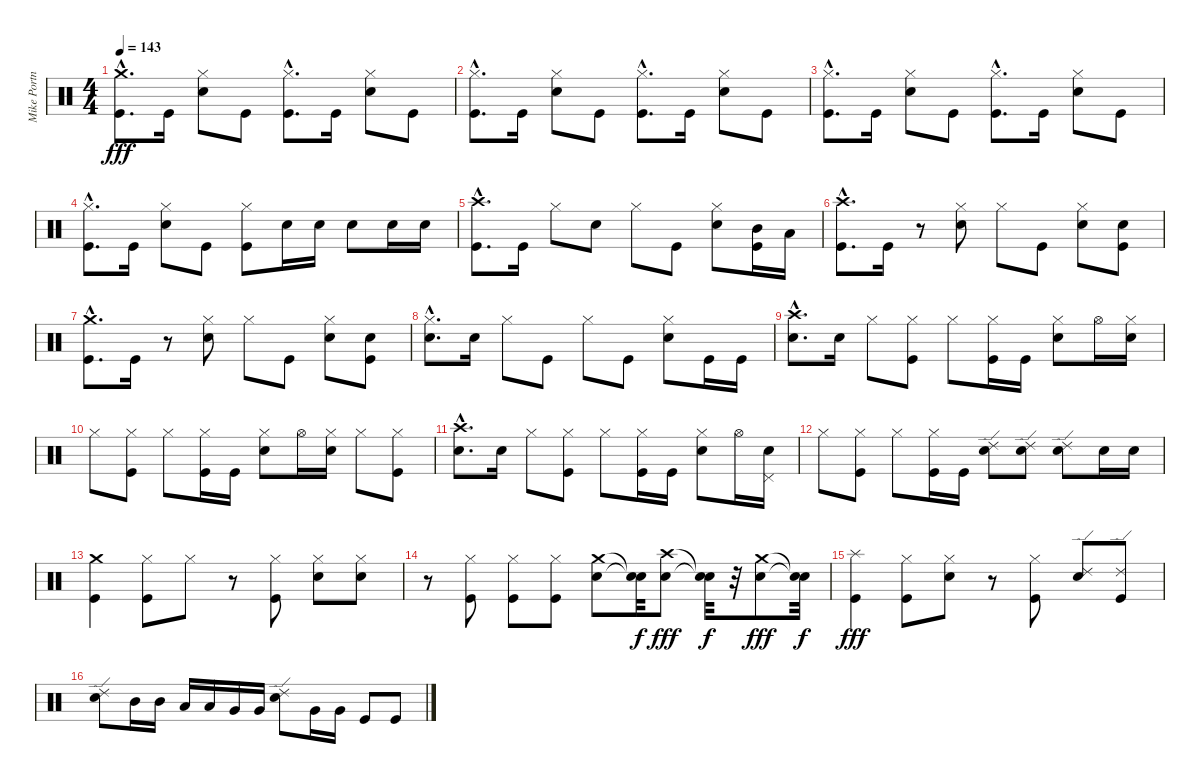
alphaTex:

\track ("Mike Portnoy (Drums)" "Mike Portn") {instrument percussion}
\staff {score}
\articulation defaults
\ts (4 4)
\tempo 143
\clef neutral
\ks c
("Crash medium (hit)" "Kick (hit)"{hac}).8{d dy fff} "Kick (hit)".16 ("Electric Snare (hit)" "Hi-Hat (closed)").8 "Kick (hit)".8 ("Hi-Hat (closed)" "Kick (hit)"{hac}).8{d} "Kick (hit)".16 ("Electric Snare (hit)" "Hi-Hat (closed)").8 "Kick (hit)".8 |
("Hi-Hat (closed)" "Kick (hit)"{hac}).8{d} "Kick (hit)".16 ("Electric Snare (hit)" "Hi-Hat (closed)").8 "Kick (hit)".8 ("Hi-Hat (closed)" "Kick (hit)"{hac}).8{d} "Kick (hit)".16 ("Electric Snare (hit)" "Hi-Hat (closed)").8 "Kick (hit)".8 |
("Hi-Hat (closed)" "Kick (hit)"{hac}).8{d} "Kick (hit)".16 ("Electric Snare (hit)" "Hi-Hat (closed)").8 "Kick (hit)".8 ("Hi-Hat (closed)" "Kick (hit)"{hac}).8{d} "Kick (hit)".16 ("Electric Snare (hit)" "Hi-Hat (closed)").8 "Kick (hit)".8 |
("Hi-Hat (closed)" "Kick (hit)"{hac}).8{d} "Kick (hit)".16 ("Electric Snare (hit)" "Hi-Hat (closed)").8 "Kick (hit)".8 ("Hi-Hat (closed)" "Kick (hit)").8 "Electric Snare (hit)".16 "Electric Snare (hit)".16 "Electric Snare (hit)".8 "Electric Snare (hit)".16 "Electric Snare (hit)".16 |
("Crash high (hit)" "Kick (hit)"{hac}).8{d} "Kick (hit)".16 "Hi-Hat (closed)".8 "Electric Snare (hit)".8 "Hi-Hat (closed)".8 "Kick (hit)".8 ("Electric Snare (hit)" "Hi-Hat (closed)").8 ("Mid Tom (hit)" "Kick (hit)").16 "Low Tom (hit)".16 |
("Crash high (hit)" "Kick (hit)"{hac}).8{d} "Kick (hit)".16 r.8 ("Electric Snare (hit)" "Hi-Hat (closed)").8 "Hi-Hat (closed)".8 "Kick (hit)".8 ("Electric Snare (hit)" "Hi-Hat (closed)").8 ("Electric Snare (hit)" "Kick (hit)").8 |
("Crash medium (hit)" "Kick (hit)"{hac}).8{d} "Kick (hit)".16 r.8 ("Electric Snare (hit)" "Hi-Hat (closed)").8 "Hi-Hat (closed)".8 "Kick (hit)".8 ("Electric Snare (hit)" "Hi-Hat (closed)").8 ("Electric Snare (hit)" "Kick (hit)").8 |
("Electric Snare (hit)"{hac} "Hi-Hat (closed)"{hac}).8{d} "Electric Snare (hit)".16 "Hi-Hat (closed)".8 "Kick (hit)".8 "Hi-Hat (closed)".8 "Kick (hit)".8 ("Electric Snare (hit)" "Hi-Hat (closed)").8 "Kick (hit)".16 "Kick (hit)".16 |
("Crash high (hit)"{hac} "Electric Snare (hit)"{hac}).8{d} "Electric Snare (hit)".16 "Hi-Hat (closed)".8 ("Kick (hit)" "Hi-Hat (closed)").8 "Hi-Hat (closed)".8 ("Kick (hit)" "Hi-Hat (closed)").16 "Kick (hit)".16 ("Electric Snare (hit)" "Hi-Hat (closed)").8 "Hi-Hat (open)".16 ("Electric Snare (hit)" "Hi-Hat (closed)").16 |
"Hi-Hat (closed)".8 ("Kick (hit)" "Hi-Hat (closed)").8 "Hi-Hat (closed)".8 ("Kick (hit)" "Hi-Hat (closed)").16 "Kick (hit)".16 ("Electric Snare (hit)" "Hi-Hat (closed)").8 "Hi-Hat (open)".16 ("Electric Snare (hit)" "Hi-Hat (closed)").16 "Hi-Hat (closed)".8 ("Kick (hit)" "Hi-Hat (closed)").8 |
("Crash high (hit)"{hac} "Electric Snare (hit)"{hac}).8{d} "Electric Snare (hit)".16 "Hi-Hat (closed)".8 ("Kick (hit)" "Hi-Hat (closed)").8 "Hi-Hat (closed)".8 ("Kick (hit)" "Hi-Hat (closed)").16 "Kick (hit)".16 ("Electric Snare (hit)" "Hi-Hat (closed)").8 "Hi-Hat (open)".16 ("Electric Snare (hit)" "Pedal Hi-Hat (hit)").16 |
"Hi-Hat (closed)".8 ("Kick (hit)" "Hi-Hat (closed)").8 "Hi-Hat (closed)".8 ("Kick (hit)" "Hi-Hat (closed)").16 "Kick (hit)".16 ("Electric Snare (hit)" "Ride (edge) 2").8 ("Electric Snare (hit)" "Ride (edge) 2").8 ("Electric Snare (hit)" "Ride (edge) 2").8 "Electric Snare (hit)".16 "Electric Snare (hit)".16 |
("Crash medium (hit)" "Kick (hit)").4 ("Hi-Hat (closed)" "Kick (hit)").8 "Hi-Hat (closed)".8 r.8 ("Kick (hit)" "Hi-Hat (closed)").8 ("Electric Snare (hit)" "Hi-Hat (closed)").8 ("Electric Snare (hit)" "Hi-Hat (closed)").8 |
r.8 ("Kick (hit)" "Hi-Hat (closed)").8 ("Kick (hit)" "Hi-Hat (closed)").8 ("Kick (hit)" "Hi-Hat (closed)").8 ("Crash medium (hit)" "Electric Snare (hit)").8 ("Snare (hit)"{t} "Snare (hit)"{t}).32{dy f} ("Crash high (hit)" "Electric Snare (hit)").8{dy fff} ("Snare (hit)"{t} "Snare (hit)"{t}).32{dy f} r.32 ("Crash medium (hit)" "Electric Snare (hit)").8{dy fff} ("Snare (hit)"{t} "Snare (hit)"{t}).32{dy f} |
("Splash (hit)" "Kick (hit)").4{dy fff} ("Hi-Hat (closed)" "Kick (hit)").8 ("Electric Snare (hit)" "Hi-Hat (closed)").8 r.8 ("Kick (hit)" "Hi-Hat (closed)").8 ("Ride (edge) 2" "Electric Snare (hit)").8 ("Kick (hit)" "Ride (edge) 2").8 |
("Electric Snare (hit)" "Ride (edge) 2").8 "Mid Tom (hit)".16 "Mid Tom (hit)".16 "Low Tom (hit)".16 "Low Tom (hit)".16 "Very Low Tom (hit)".16 "Very Low Tom (hit)".16 ("Electric Snare (hit)" "Ride (edge) 2").8 "Very Low Tom (hit)".16 "Very Low Tom (hit)".16 "Kick (hit)".8 "Kick (hit)".8
